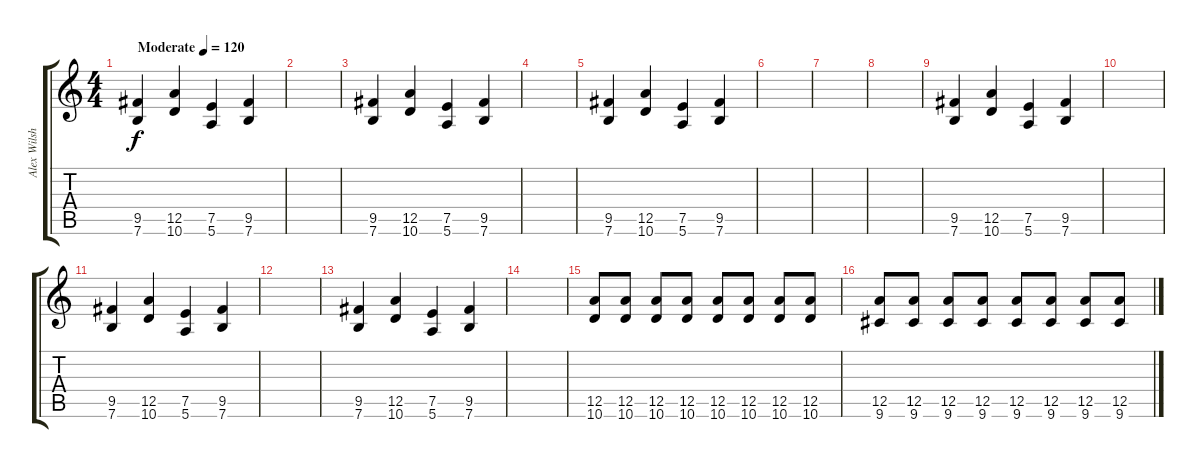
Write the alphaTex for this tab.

\track ("Alex Wilsher" "Alex Wilsh") {instrument distortionguitar}
\staff {score tabs}
\tuning (E4 B3 G3 D3 A2 E2) {hide}
\ts (4 4)
\tempo (120 "Moderate")
\clef g2
\ks c
(9.5 7.6).4{dy f instrument distortionguitar} (12.5 10.6).4 (7.5 5.6).4 (9.5 7.6).4 |
|
(9.5 7.6).4 (12.5 10.6).4 (7.5 5.6).4 (9.5 7.6).4 |
|
(9.5 7.6).4 (12.5 10.6).4 (7.5 5.6).4 (9.5 7.6).4 |
|
|
|
(9.5 7.6).4 (12.5 10.6).4 (7.5 5.6).4 (9.5 7.6).4 |
|
(9.5 7.6).4 (12.5 10.6).4 (7.5 5.6).4 (9.5 7.6).4 |
|
(9.5 7.6).4 (12.5 10.6).4 (7.5 5.6).4 (9.5 7.6).4 |
|
(12.5 10.6).8 (12.5 10.6).8 (12.5 10.6).8 (12.5 10.6).8 (12.5 10.6).8 (12.5 10.6).8 (12.5 10.6).8 (12.5 10.6).8 |
(12.5 9.6).8 (12.5 9.6).8 (12.5 9.6).8 (12.5 9.6).8 (12.5 9.6).8 (12.5 9.6).8 (12.5 9.6).8 (12.5 9.6).8
